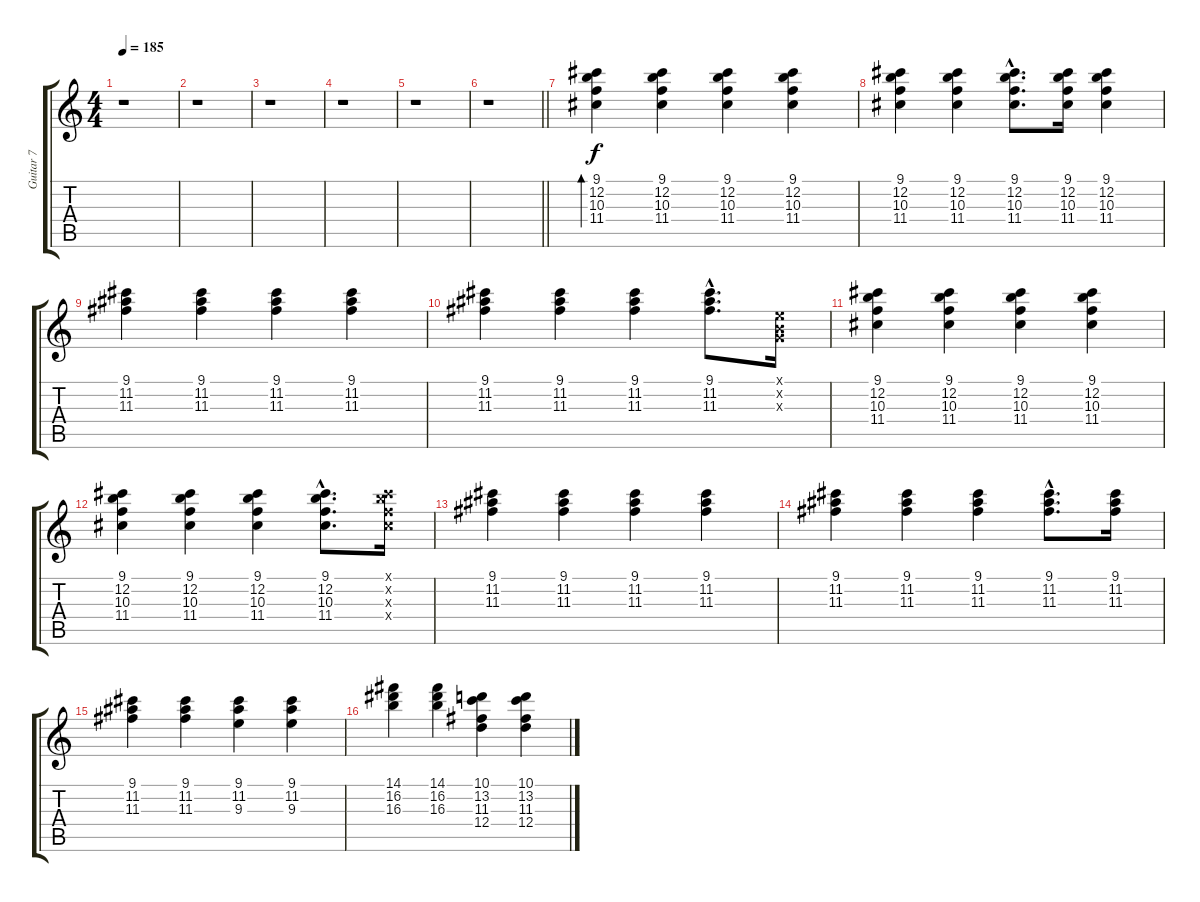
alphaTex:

\track ("Guitar 7" "Guitar 7") {instrument electricguitarmuted}
\staff {score tabs}
\tuning (E4 B3 G3 D3 A2 D2) {hide}
\ts (4 4)
\tempo 185
\clef g2
\ks c
r.1{dy f} |
r.1 |
r.1 |
r.1 |
r.1 |
\barLineRight lightlight
r.1 |
(9.1 12.2 10.3 11.4).4{bd 240} (9.1 12.2 10.3 11.4).4 (9.1 12.2 10.3 11.4).4 (9.1 12.2 10.3 11.4).4 |
(9.1 12.2 10.3 11.4).4 (9.1 12.2 10.3 11.4).4 (9.1{hac} 12.2{hac} 10.3{hac} 11.4{hac}).8{d} (9.1 12.2 10.3 11.4).16 (9.1 12.2 10.3 11.4).4 |
(9.1 11.2 11.3).4 (9.1 11.2 11.3).4 (9.1 11.2 11.3).4 (9.1 11.2 11.3).4 |
(9.1 11.2 11.3).4 (9.1 11.2 11.3).4 (9.1 11.2 11.3).4 (9.1{hac} 11.2{hac} 11.3{hac}).8{d} (0.1{x} 0.2{x} 0.3{x}).16 |
(9.1 12.2 10.3 11.4).4 (9.1 12.2 10.3 11.4).4 (9.1 12.2 10.3 11.4).4 (9.1 12.2 10.3 11.4).4 |
(9.1 12.2 10.3 11.4).4 (9.1 12.2 10.3 11.4).4 (9.1 12.2 10.3 11.4).4 (9.1{hac} 12.2{hac} 10.3{hac} 11.4{hac}).8{d} (9.1{x} 12.2{x} 10.3{x} 11.4{x}).16 |
(9.1 11.2 11.3).4 (9.1 11.2 11.3).4 (9.1 11.2 11.3).4 (9.1 11.2 11.3).4 |
(9.1 11.2 11.3).4 (9.1 11.2 11.3).4 (9.1 11.2 11.3).4 (9.1{hac} 11.2{hac} 11.3{hac}).8{d} (9.1 11.2 11.3).16 |
(9.1 11.2 11.3).4 (9.1 11.2 11.3).4 (9.1 11.2 9.3).4 (9.1 11.2 9.3).4 |
(14.1 16.2 16.3).4 (14.1 16.2 16.3).4 (10.1 13.2 11.3 12.4).4 (10.1 13.2 11.3 12.4).4
